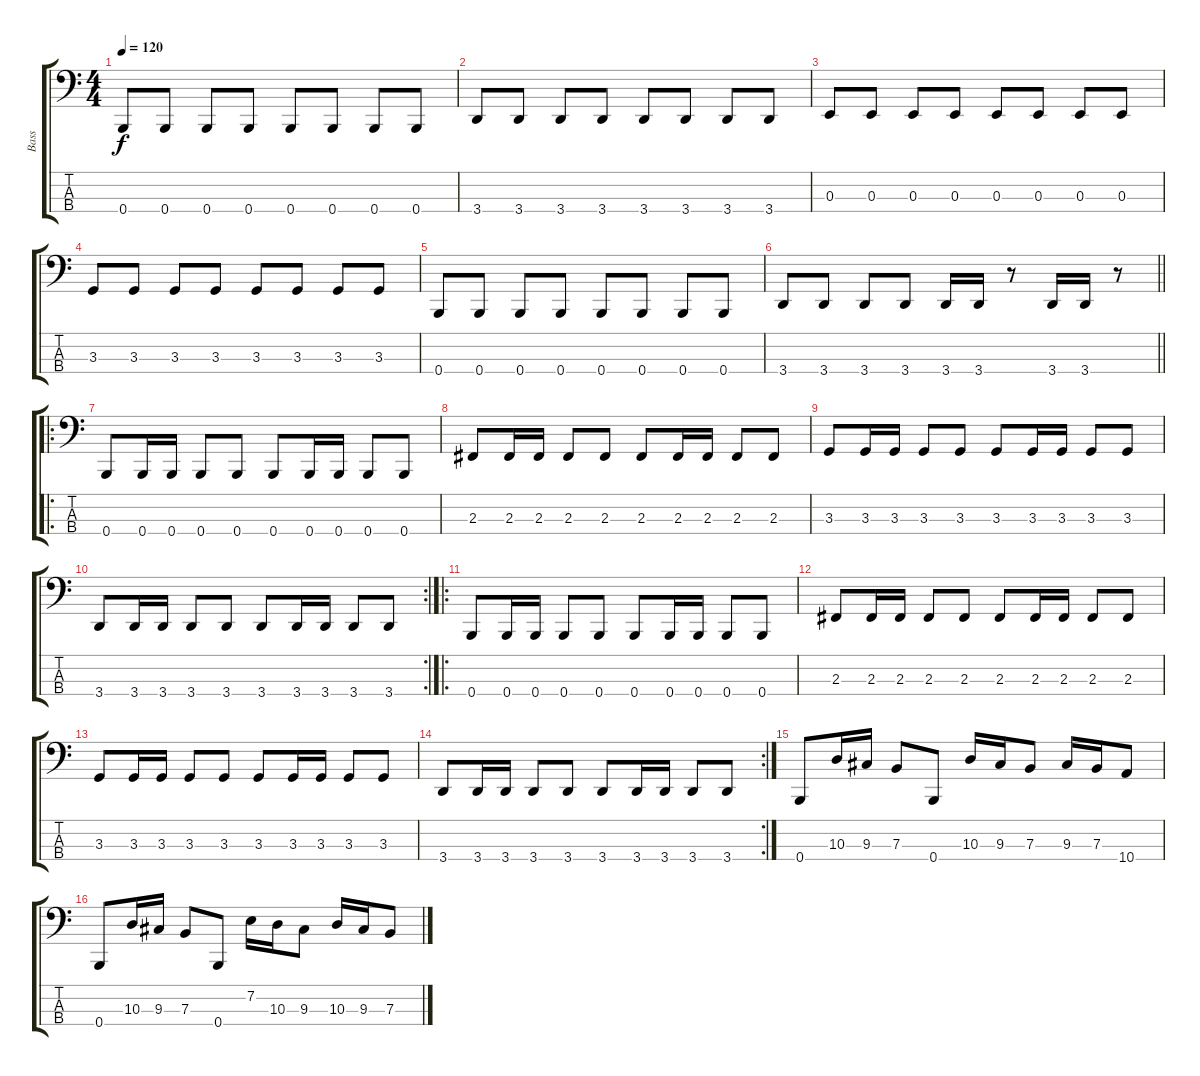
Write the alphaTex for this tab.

\track ("Bass" "Bass") {instrument electricbassfinger}
\staff {score tabs}
\tuning (D2 A1 E1 B0) {hide}
\ts (4 4)
\tempo 120
\clef f4
\ks c
0.4.8{dy f} 0.4.8 0.4.8 0.4.8 0.4.8 0.4.8 0.4.8 0.4.8 |
3.4.8 3.4.8 3.4.8 3.4.8 3.4.8 3.4.8 3.4.8 3.4.8 |
0.3.8 0.3.8 0.3.8 0.3.8 0.3.8 0.3.8 0.3.8 0.3.8 |
3.3.8 3.3.8 3.3.8 3.3.8 3.3.8 3.3.8 3.3.8 3.3.8 |
0.4.8 0.4.8 0.4.8 0.4.8 0.4.8 0.4.8 0.4.8 0.4.8 |
\barLineRight lightlight
3.4.8 3.4.8 3.4.8 3.4.8 3.4.16 3.4.16 r.8 3.4.16 3.4.16 r.8 |
\ro
0.4.8 0.4.16 0.4.16 0.4.8 0.4.8 0.4.8 0.4.16 0.4.16 0.4.8 0.4.8 |
2.3.8 2.3.16 2.3.16 2.3.8 2.3.8 2.3.8 2.3.16 2.3.16 2.3.8 2.3.8 |
3.3.8 3.3.16 3.3.16 3.3.8 3.3.8 3.3.8 3.3.16 3.3.16 3.3.8 3.3.8 |
\rc 2
3.4.8 3.4.16 3.4.16 3.4.8 3.4.8 3.4.8 3.4.16 3.4.16 3.4.8 3.4.8 |
\ro
0.4.8 0.4.16 0.4.16 0.4.8 0.4.8 0.4.8 0.4.16 0.4.16 0.4.8 0.4.8 |
2.3.8 2.3.16 2.3.16 2.3.8 2.3.8 2.3.8 2.3.16 2.3.16 2.3.8 2.3.8 |
3.3.8 3.3.16 3.3.16 3.3.8 3.3.8 3.3.8 3.3.16 3.3.16 3.3.8 3.3.8 |
\rc 2
3.4.8 3.4.16 3.4.16 3.4.8 3.4.8 3.4.8 3.4.16 3.4.16 3.4.8 3.4.8 |
0.4.8 10.3.16 9.3.16 7.3.8 0.4.8 10.3.16 9.3.16 7.3.8 9.3.16 7.3.16 10.4.8 |
0.4.8 10.3.16 9.3.16 7.3.8 0.4.8 7.2.16 10.3.16 9.3.8 10.3.16 9.3.16 7.3.8
